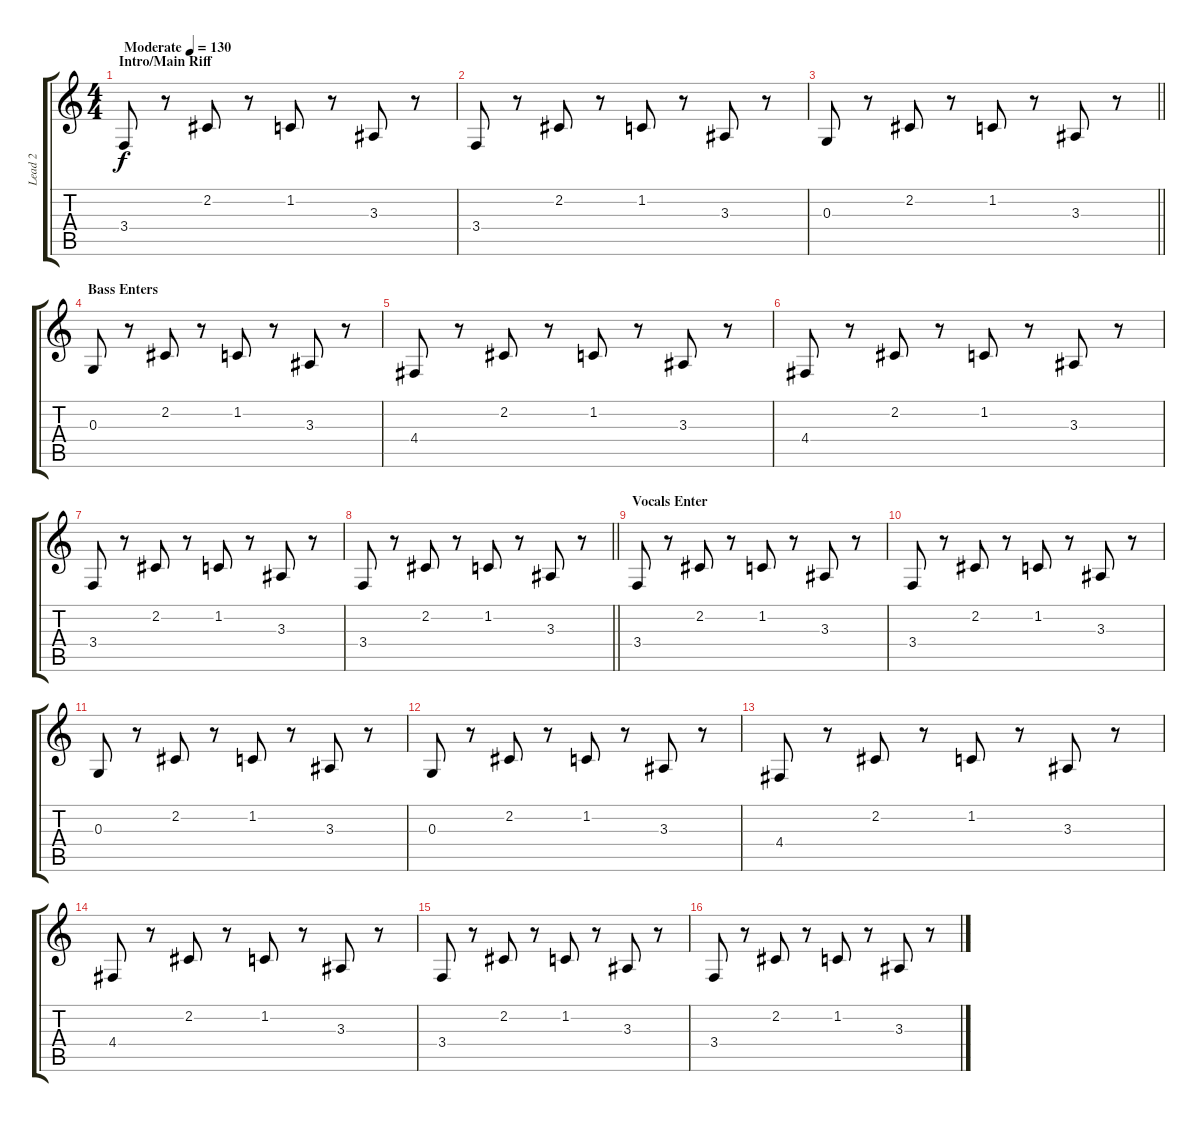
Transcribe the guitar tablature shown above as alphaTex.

\track ("Lead 2" "Lead 2") {instrument lead2sawtooth}
\staff {score tabs}
\tuning (E4 B3 G3 D3 A2 E2) {hide}
\ts (4 4)
\section ("" "Intro/Main Riff")
\tempo (130 "Moderate")
\clef g2
\ks c
3.4.8{dy f instrument lead2sawtooth} r.8 2.2.8 r.8 1.2.8 r.8 3.3.8 r.8 |
3.4.8 r.8 2.2.8 r.8 1.2.8 r.8 3.3.8 r.8 |
\barLineRight lightlight
0.3.8 r.8 2.2.8 r.8 1.2.8 r.8 3.3.8 r.8 |
\section ("" "Bass Enters")
0.3.8 r.8 2.2.8 r.8 1.2.8 r.8 3.3.8 r.8 |
4.4.8 r.8 2.2.8 r.8 1.2.8 r.8 3.3.8 r.8 |
4.4.8 r.8 2.2.8 r.8 1.2.8 r.8 3.3.8 r.8 |
3.4.8 r.8 2.2.8 r.8 1.2.8 r.8 3.3.8 r.8 |
\barLineRight lightlight
3.4.8 r.8 2.2.8 r.8 1.2.8 r.8 3.3.8 r.8 |
\section ("" "Vocals Enter")
3.4.8 r.8 2.2.8 r.8 1.2.8 r.8 3.3.8 r.8 |
3.4.8 r.8 2.2.8 r.8 1.2.8 r.8 3.3.8 r.8 |
0.3.8 r.8 2.2.8 r.8 1.2.8 r.8 3.3.8 r.8 |
0.3.8 r.8 2.2.8 r.8 1.2.8 r.8 3.3.8 r.8 |
4.4.8 r.8 2.2.8 r.8 1.2.8 r.8 3.3.8 r.8 |
4.4.8 r.8 2.2.8 r.8 1.2.8 r.8 3.3.8 r.8 |
3.4.8 r.8 2.2.8 r.8 1.2.8 r.8 3.3.8 r.8 |
3.4.8 r.8 2.2.8 r.8 1.2.8 r.8 3.3.8 r.8
